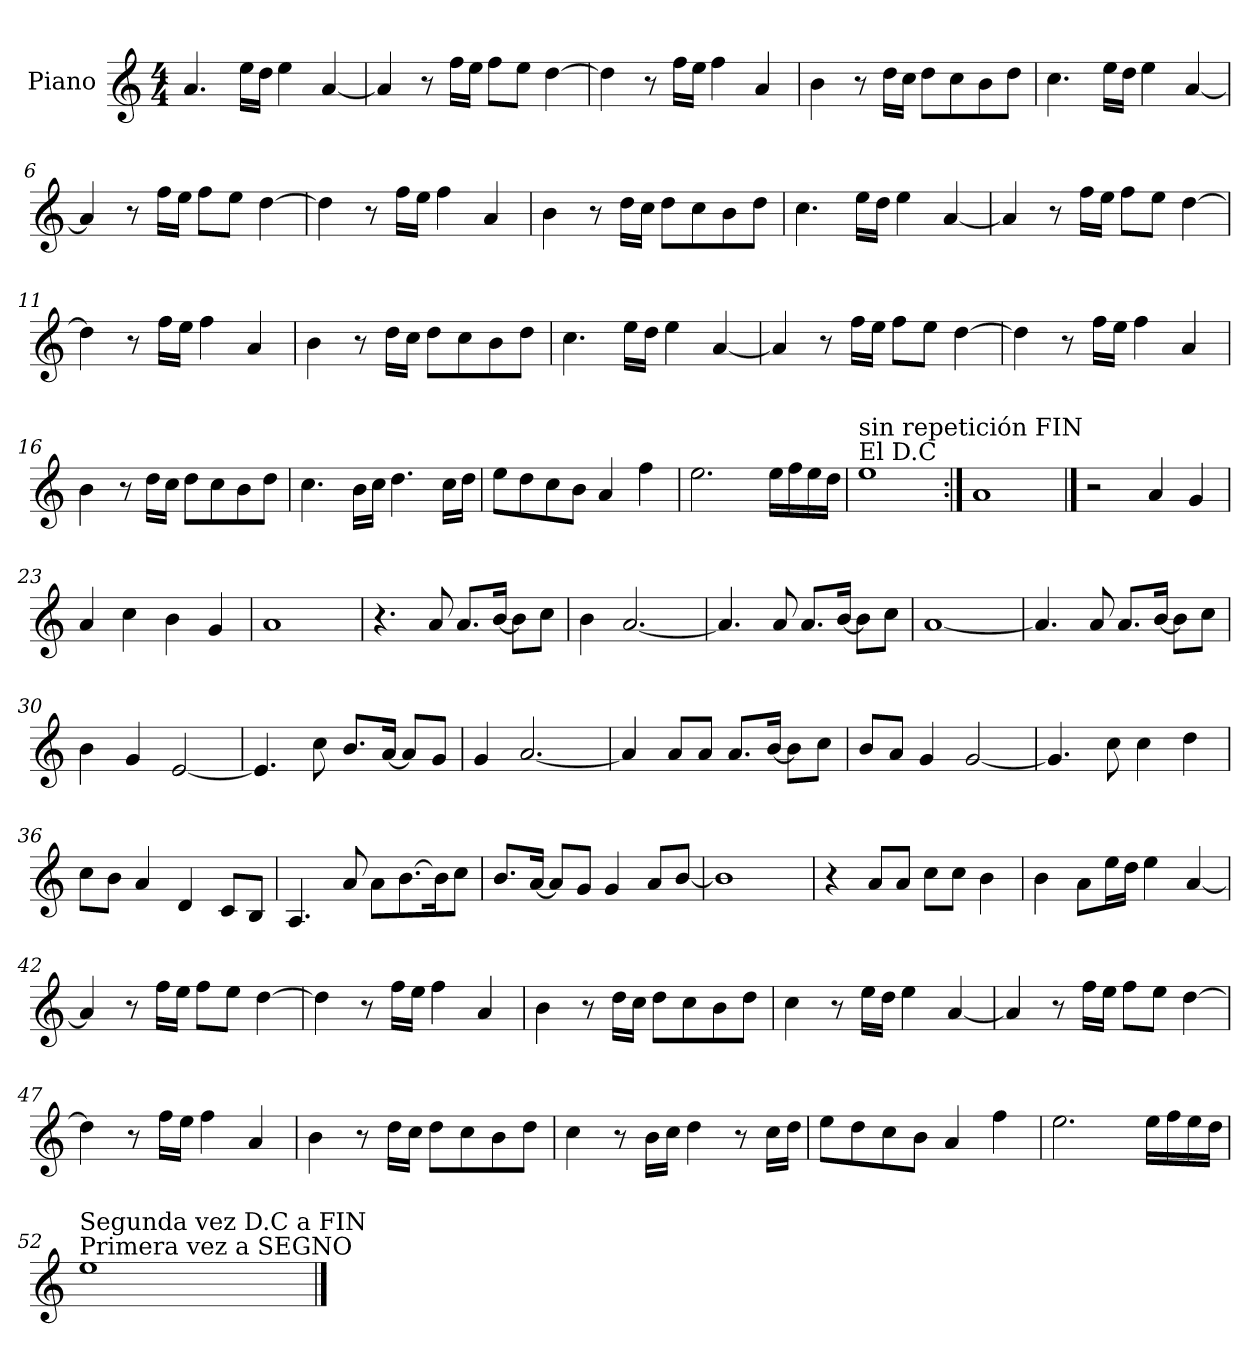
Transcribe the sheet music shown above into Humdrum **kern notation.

**kern
*part1
*staff1
*I"Piano
*I'Pno.
*clefG2
*k[]
*M4/4
*MM130
=1
4.a/
16ee\LL
16dd\JJ
4ee\
[4a/
=2
4a/]
8r
16ff\LL
16ee\JJ
8ff\L
8ee\J
[4dd\
=3
4dd\]
8r
16ff\LL
16ee\JJ
4ff\
4a/
=4
4b\
8r
16dd\LL
16cc\JJ
8dd\L
8cc\
8b\
8dd\J
=5
4.cc\
16ee\LL
16dd\JJ
4ee\
[4a/
=6
4a/]
8r
16ff\LL
16ee\JJ
8ff\L
8ee\J
[4dd\
!!LO:LB:g=z
=7
4dd\]
8r
16ff\LL
16ee\JJ
4ff\
4a/
=8
4b\
8r
16dd\LL
16cc\JJ
8dd\L
8cc\
8b\
8dd\J
=9
4.cc\
16ee\LL
16dd\JJ
4ee\
[4a/
=10
4a/]
8r
16ff\LL
16ee\JJ
8ff\L
8ee\J
[4dd\
=11
4dd\]
8r
16ff\LL
16ee\JJ
4ff\
4a/
=12
4b\
8r
16dd\LL
16cc\JJ
8dd\L
8cc\
8b\
8dd\J
!!LO:LB:g=z
=13
4.cc\
16ee\LL
16dd\JJ
4ee\
[4a/
=14
4a/]
8r
16ff\LL
16ee\JJ
8ff\L
8ee\J
[4dd\
=15
4dd\]
8r
16ff\LL
16ee\JJ
4ff\
4a/
=16
4b\
8r
16dd\LL
16cc\JJ
8dd\L
8cc\
8b\
8dd\J
=17
4.cc\
16b\LL
16cc\JJ
4.dd\
16cc\LL
16dd\JJ
=18
8ee\L
8dd\
8cc\
8b\J
4a/
4ff\
!!LO:LB:g=z
=19
2.ee\
16ee\LL
16ff\
16ee\
16dd\JJ
=20
!LO:TX:a:t=El D.C
!LO:TX:a:t=sin repetición       FIN
1ee
=21:|!
1a
==22
2r
4a/
4g/
=23
4a/
4cc\
4b\
4g/
=24
1a
=25
4.r
8a/
8.a/L
[16b/Jk
8b\L]
8cc\J
=26
4b\
[2.a/
=27
4.a/]
8a/
8.a/L
[16b/Jk
8b\L]
8cc\J
!!LO:LB:g=z
=28
[1a
=29
4.a/]
8a/
8.a/L
[16b/Jk
8b\L]
8cc\J
=30
4b\
4g/
[2e/
=31
4.e/]
8cc\
8.b/L
[16a/Jk
8a/L]
8g/J
=32
4g/
[2.a/
=33
4a/]
8a/L
8a/J
8.a/L
[16b/Jk
8b\L]
8cc\J
=34
8b/L
8a/J
4g/
[2g/
=35
4.g/]
8cc\
4cc\
4dd\
!!LO:LB:g=z
=36
8cc\L
8b\J
4a/
4d/
8c/L
8B/J
=37
4.A/
8a/
8a\L
[8.b\
16b\K]
8cc\J
=38
8.b/L
[16a/Jk
8a/L]
8g/J
4g/
8a/L
[8b/J
=39
1b]
=40
4r
8a/L
8a/J
8cc\L
8cc\J
4b\
=41
4b\
8a\L
16ee\L
16dd\JJ
4ee\
[4a/
=42
4a/]
8r
16ff\LL
16ee\JJ
8ff\L
8ee\J
[4dd\
!!LO:LB:g=z
=43
4dd\]
8r
16ff\LL
16ee\JJ
4ff\
4a/
=44
4b\
8r
16dd\LL
16cc\JJ
8dd\L
8cc\
8b\
8dd\J
=45
4cc\
8r
16ee\LL
16dd\JJ
4ee\
[4a/
=46
4a/]
8r
16ff\LL
16ee\JJ
8ff\L
8ee\J
[4dd\
=47
4dd\]
8r
16ff\LL
16ee\JJ
4ff\
4a/
=48
4b\
8r
16dd\LL
16cc\JJ
8dd\L
8cc\
8b\
8dd\J
!!LO:LB:g=z
=49
4cc\
8r
16b\LL
16cc\JJ
4dd\
8r
16cc\LL
16dd\JJ
=50
8ee\L
8dd\
8cc\
8b\J
4a/
4ff\
=51
2.ee\
16ee\LL
16ff\
16ee\
16dd\JJ
=52
!LO:TX:a:t=Primera vez a  SEGNO
!LO:TX:a:t=Segunda vez D.C a FIN
1ee
==
*-
